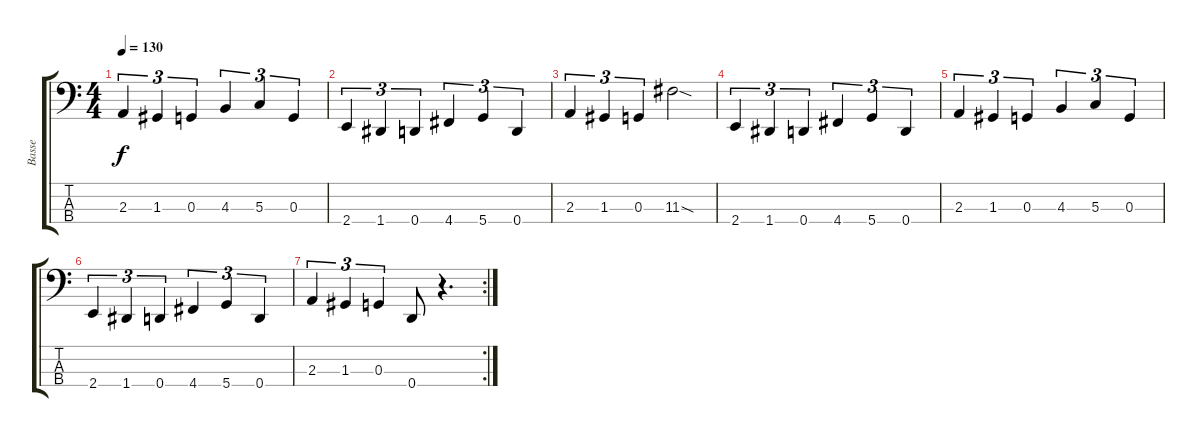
\track ("Basse" "Basse") {instrument electricbassfinger}
\staff {score tabs}
\tuning (F2 C2 G1 D1) {hide}
\ts (4 4)
\tempo 130
\clef f4
\ks c
2.3.4{tu (3 2) dy f} 1.3.4{tu (3 2)} 0.3.4{tu (3 2)} 4.3.4{tu (3 2)} 5.3.4{tu (3 2)} 0.3.4{tu (3 2)} |
2.4.4{tu (3 2)} 1.4.4{tu (3 2)} 0.4.4{tu (3 2)} 4.4.4{tu (3 2)} 5.4.4{tu (3 2)} 0.4.4{tu (3 2)} |
2.3.4{tu (3 2)} 1.3.4{tu (3 2)} 0.3.4{tu (3 2)} 11.3{sod}.2 |
2.4.4{tu (3 2)} 1.4.4{tu (3 2)} 0.4.4{tu (3 2)} 4.4.4{tu (3 2)} 5.4.4{tu (3 2)} 0.4.4{tu (3 2)} |
2.3.4{tu (3 2)} 1.3.4{tu (3 2)} 0.3.4{tu (3 2)} 4.3.4{tu (3 2)} 5.3.4{tu (3 2)} 0.3.4{tu (3 2)} |
2.4.4{tu (3 2)} 1.4.4{tu (3 2)} 0.4.4{tu (3 2)} 4.4.4{tu (3 2)} 5.4.4{tu (3 2)} 0.4.4{tu (3 2)} |
\rc 2
2.3.4{tu (3 2)} 1.3.4{tu (3 2)} 0.3.4{tu (3 2)} 0.4.8 r.4{d}
